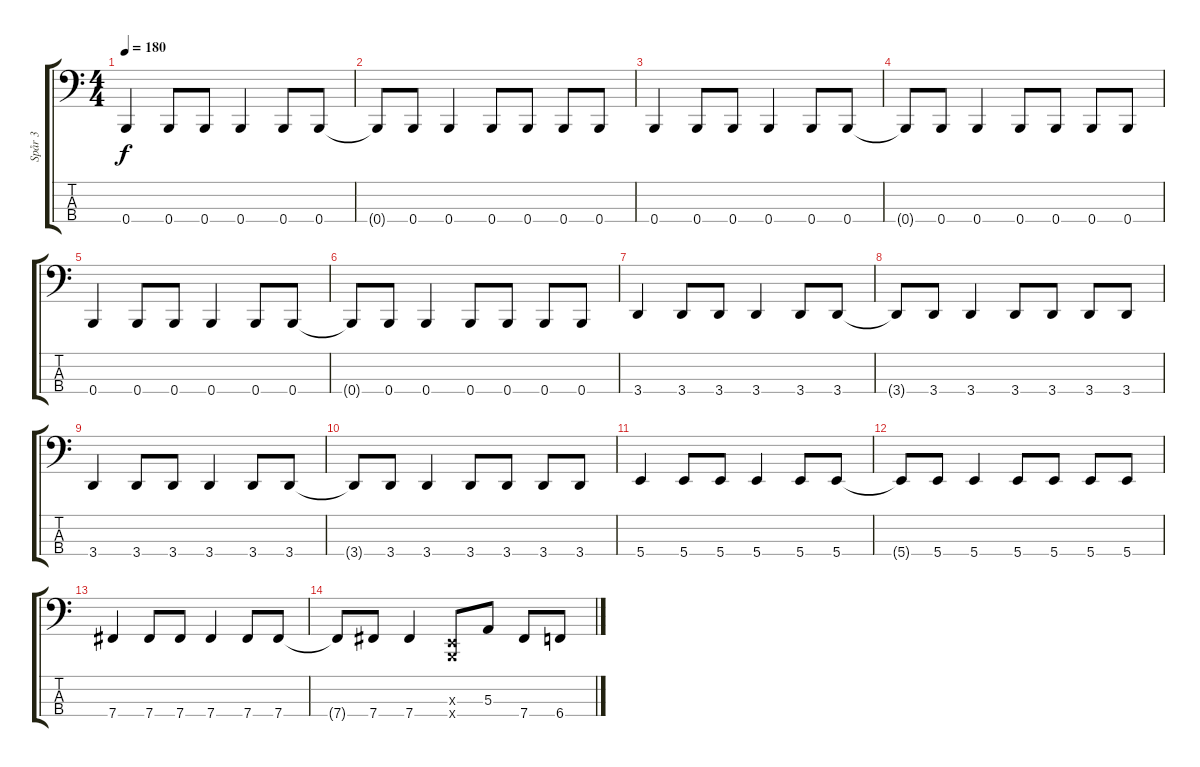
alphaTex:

\track ("Spår 3" "Spår 3") {instrument electricbasspick}
\staff {score tabs}
\tuning (D2 A1 E1 B0) {hide}
\ts (4 4)
\tempo 180
\clef f4
\ks c
0.4.4{dy f} 0.4.8 0.4.8 0.4.4 0.4.8 0.4.8 |
0.4{t}.8 0.4.8 0.4.4 0.4.8 0.4.8 0.4.8 0.4.8 |
0.4.4 0.4.8 0.4.8 0.4.4 0.4.8 0.4.8 |
0.4{t}.8 0.4.8 0.4.4 0.4.8 0.4.8 0.4.8 0.4.8 |
0.4.4 0.4.8 0.4.8 0.4.4 0.4.8 0.4.8 |
0.4{t}.8 0.4.8 0.4.4 0.4.8 0.4.8 0.4.8 0.4.8 |
3.4.4 3.4.8 3.4.8 3.4.4 3.4.8 3.4.8 |
3.4{t}.8 3.4.8 3.4.4 3.4.8 3.4.8 3.4.8 3.4.8 |
3.4.4 3.4.8 3.4.8 3.4.4 3.4.8 3.4.8 |
3.4{t}.8 3.4.8 3.4.4 3.4.8 3.4.8 3.4.8 3.4.8 |
5.4.4 5.4.8 5.4.8 5.4.4 5.4.8 5.4.8 |
5.4{t}.8 5.4.8 5.4.4 5.4.8 5.4.8 5.4.8 5.4.8 |
7.4.4 7.4.8 7.4.8 7.4.4 7.4.8 7.4.8 |
7.4{t}.8 7.4.8 7.4.4 (0.3{x} 0.4{x}).8 5.3.8 7.4.8 6.4.8
